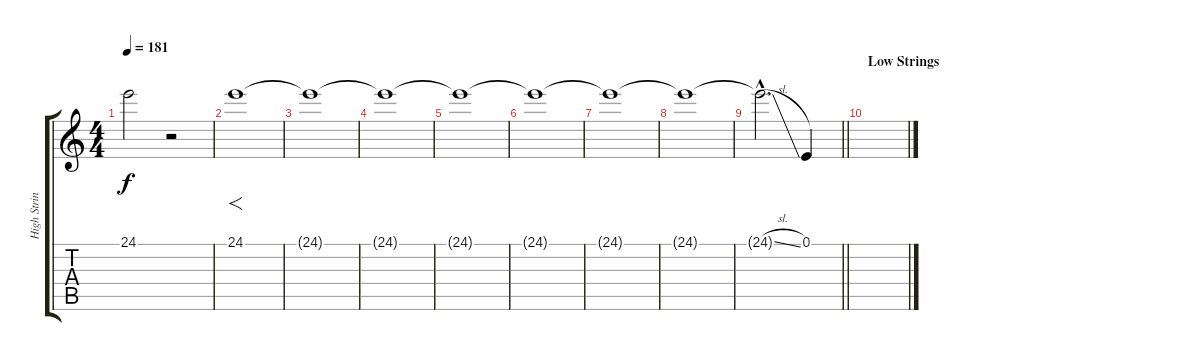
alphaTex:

\track ("High Strings" "High Strin") {instrument synthstrings1}
\staff {score tabs}
\tuning (E4 B3 G3 D3 A2 E2) {hide}
\ts (4 4)
\tempo 181
\clef g2
\ks c
24.1{t}.2{dy f} r.2 |
24.1.1{f} |
24.1{t}.1 |
24.1{t}.1 |
24.1{t}.1 |
24.1{t}.1 |
24.1{t}.1 |
24.1{t}.1 |
\barLineRight lightlight
24.1{sl hac t}.2{d} 0.1.4 |
\section ("" "Low Strings")
